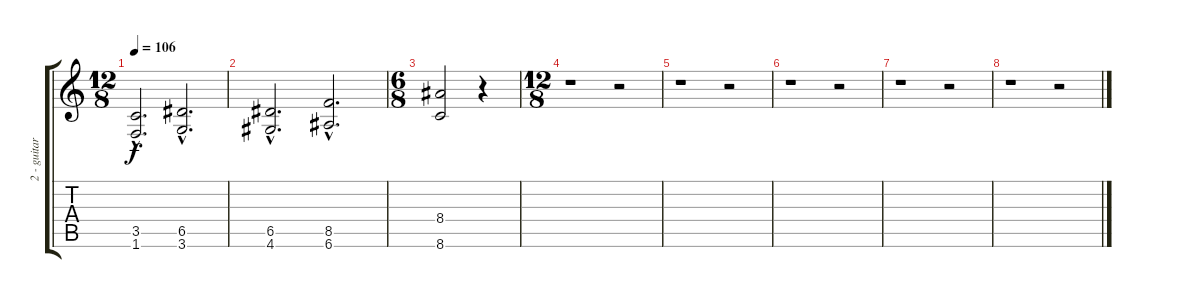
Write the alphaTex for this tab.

\track ("2 - guitar" "2 - guitar") {instrument distortionguitar}
\staff {score tabs}
\tuning (E4 B3 G3 D3 A2 E2) {hide}
\ts (12 8)
\tempo 106
\clef g2
\ks c
(3.5{hac} 1.6{hac}).2{d dy f} (6.5{hac} 3.6{hac}).2{d} |
(6.5{hac} 4.6{hac}).2{d} (8.5{hac} 6.6{hac}).2{d} |
\ts (6 8)
(8.4 8.6).2 r.4 |
\ts (12 8)
r.1 r.2 |
r.1 r.2 |
r.1 r.2 |
r.1 r.2 |
r.1 r.2
